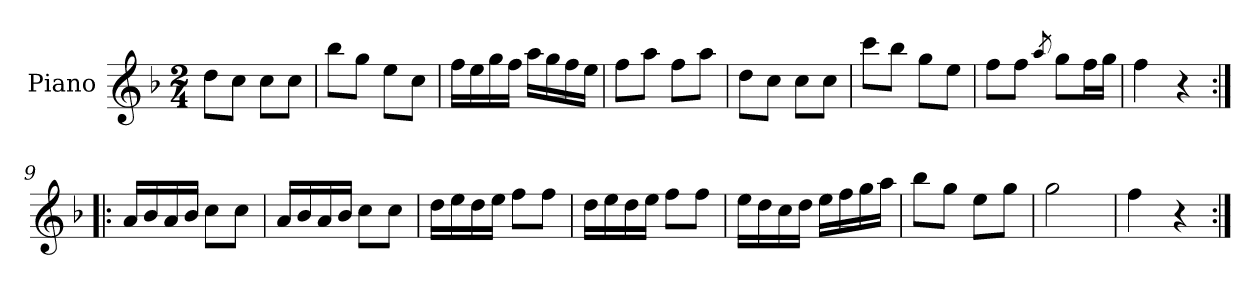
**kern
*part1
*staff1
*I"Piano
*I'Pno.
*clefG2
*k[b-]
*M2/4
=1
8dd\L
8cc\J
8cc\L
8cc\J
=2
8bb-\L
8gg\J
8ee\L
8cc\J
=3
16ff\LL
16ee\
16gg\
16ff\JJ
16aa\LL
16gg\
16ff\
16ee\JJ
=4
8ff\L
8aa\J
8ff\L
8aa\J
=5
8dd\L
8cc\J
8cc\L
8cc\J
=6
8ccc\L
8bb-\J
8gg\L
8ee\J
=7
8ff\L
8ff\J
8qaa/
8gg\L
16ff\L
16gg\JJ
=8
4ff\
4r
=9:|!|:
16a/LL
16b-/
16a/
16b-/JJ
8cc\L
8cc\J
=10
16a/LL
16b-/
16a/
16b-/JJ
8cc\L
8cc\J
=11
16dd\LL
16ee\
16dd\
16ee\JJ
8ff\L
8ff\J
=12
16dd\LL
16ee\
16dd\
16ee\JJ
8ff\L
8ff\J
=13
16ee\LL
16dd\
16cc\
16dd\JJ
16ee\LL
16ff\
16gg\
16aa\JJ
=14
8bb-\L
8gg\J
8ee\L
8gg\J
=15
2gg\
=16
4ff\
4r
=:|!
*-
